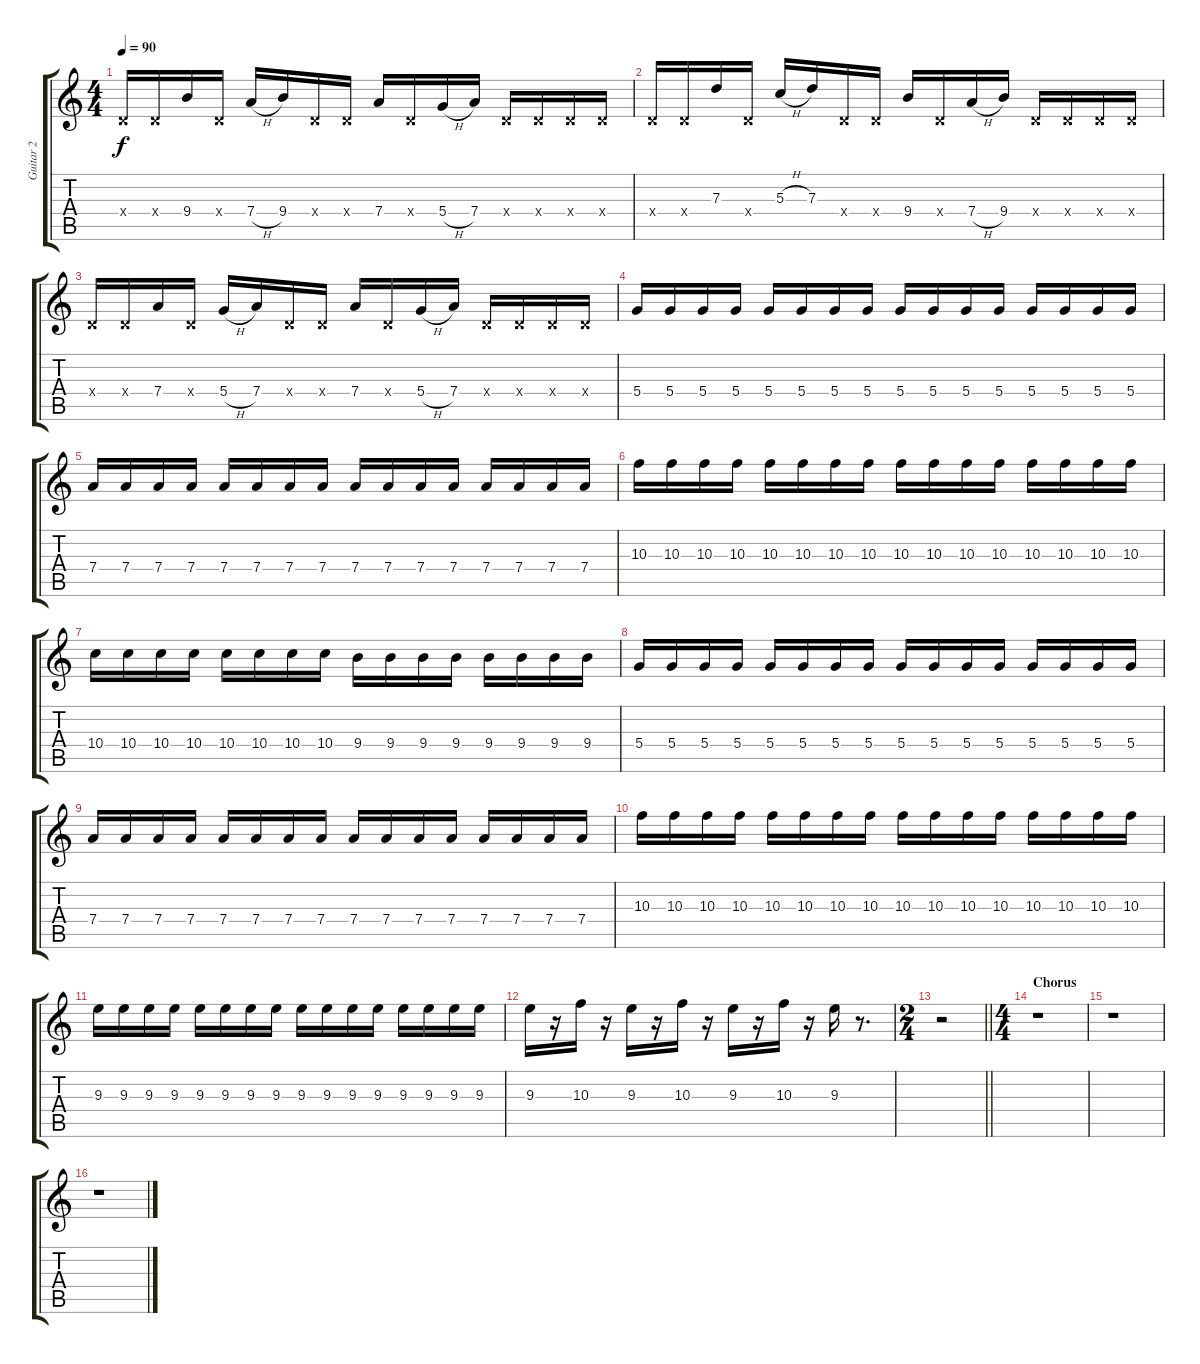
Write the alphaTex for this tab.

\track ("Guitar 2" "Guitar 2") {instrument overdrivenguitar}
\staff {score tabs}
\tuning (E4 B3 G3 D3 A2 E2) {hide}
\ts (4 4)
\tempo 90
\clef g2
\ks c
0.4{x}.16{dy f} 0.4{x}.16 9.4.16 0.4{x}.16 7.4{h}.16 9.4.16 0.4{x}.16 0.4{x}.16 7.4.16 0.4{x}.16 5.4{h}.16 7.4.16 0.4{x}.16 0.4{x}.16 0.4{x}.16 0.4{x}.16 |
0.4{x}.16 0.4{x}.16 7.3.16 0.4{x}.16 5.3{h}.16 7.3.16 0.4{x}.16 0.4{x}.16 9.4.16 0.4{x}.16 7.4{h}.16 9.4.16 0.4{x}.16 0.4{x}.16 0.4{x}.16 0.4{x}.16 |
0.4{x}.16 0.4{x}.16 7.4.16 0.4{x}.16 5.4{h}.16 7.4.16 0.4{x}.16 0.4{x}.16 7.4.16 0.4{x}.16 5.4{h}.16 7.4.16 0.4{x}.16 0.4{x}.16 0.4{x}.16 0.4{x}.16 |
5.4.16 5.4.16 5.4.16 5.4.16 5.4.16 5.4.16 5.4.16 5.4.16 5.4.16 5.4.16 5.4.16 5.4.16 5.4.16 5.4.16 5.4.16 5.4.16 |
7.4.16 7.4.16 7.4.16 7.4.16 7.4.16 7.4.16 7.4.16 7.4.16 7.4.16 7.4.16 7.4.16 7.4.16 7.4.16 7.4.16 7.4.16 7.4.16 |
10.3.16 10.3.16 10.3.16 10.3.16 10.3.16 10.3.16 10.3.16 10.3.16 10.3.16 10.3.16 10.3.16 10.3.16 10.3.16 10.3.16 10.3.16 10.3.16 |
10.4.16 10.4.16 10.4.16 10.4.16 10.4.16 10.4.16 10.4.16 10.4.16 9.4.16 9.4.16 9.4.16 9.4.16 9.4.16 9.4.16 9.4.16 9.4.16 |
5.4.16 5.4.16 5.4.16 5.4.16 5.4.16 5.4.16 5.4.16 5.4.16 5.4.16 5.4.16 5.4.16 5.4.16 5.4.16 5.4.16 5.4.16 5.4.16 |
7.4.16 7.4.16 7.4.16 7.4.16 7.4.16 7.4.16 7.4.16 7.4.16 7.4.16 7.4.16 7.4.16 7.4.16 7.4.16 7.4.16 7.4.16 7.4.16 |
10.3.16 10.3.16 10.3.16 10.3.16 10.3.16 10.3.16 10.3.16 10.3.16 10.3.16 10.3.16 10.3.16 10.3.16 10.3.16 10.3.16 10.3.16 10.3.16 |
9.3.16 9.3.16 9.3.16 9.3.16 9.3.16 9.3.16 9.3.16 9.3.16 9.3.16 9.3.16 9.3.16 9.3.16 9.3.16 9.3.16 9.3.16 9.3.16 |
9.3.16 r.16 10.3.16 r.16 9.3.16 r.16 10.3.16 r.16 9.3.16 r.16 10.3.16 r.16 9.3.16 r.8{d} |
\ts (2 4)
\barLineRight lightlight
r.2 |
\ts (4 4)
\section ("" "Chorus")
r.1 |
r.1 |
r.1
